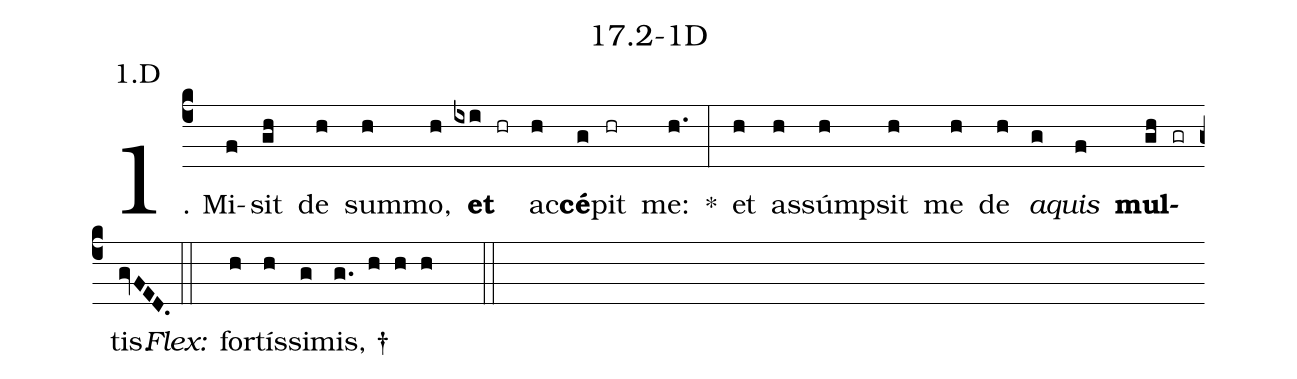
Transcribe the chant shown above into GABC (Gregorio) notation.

name: 17.2-1D;
annotation: 1.D;
%%
(c4)1. Mi(f)sit(gh) de(h) sum(h)mo,(h) <b>et</b>(ixi hr) ac(h)<b>cé</b>(g)pit(hr) me:(h.) *(:) et(h) as(h)súmp(h)sit(h) me(h) de(h) <i>a</i>(g)<i>quis</i>(f) <b>mul</b>(gh gr)tis.(gvFED.) (::)
<i>Flex:</i>()  for(h)tís(h)si(g)mis, †(g. h h h  ::)

%E(h) u(h) o(g) u(f) a(gh) e.(gvFED.) (::)
